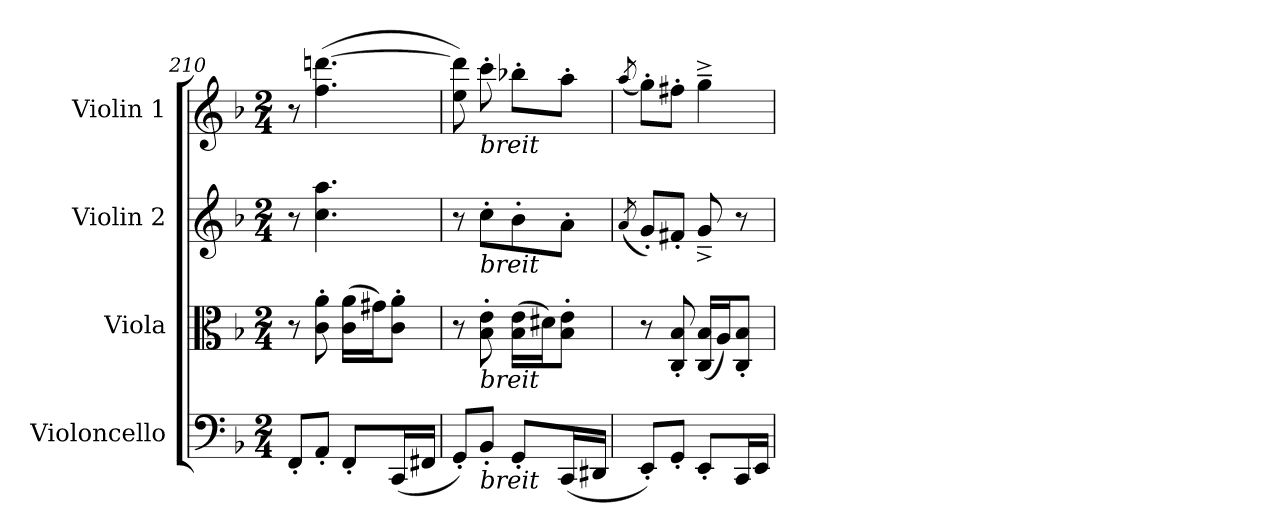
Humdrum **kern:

**kern	**kern	**kern	**kern
*part4	*part3	*part2	*part1
*staff4	*staff3	*staff2	*staff1
*I"Violoncello	*I"Viola	*I"Violin 2	*I"Violin 1
*I'Vc	*I'Vla	*I'Vln	*I'Vln
!!LO:LB:g=z
*clefF4	*clefC3	*clefG2	*clefG2
*k[b-]	*k[b-]	*k[b-]	*k[b-]
*M2/4	*M2/4	*M2/4	*M2/4
=210	=210	=210	=210
*	*	*^	*
8FF'/L	8r	8r	8ryy	8r
8AA'/J	8c\' 8a\'	4.cc\ 4.aa\	8ryy	(4.ff\ [4.dddn\
8FF'/L	(16c\ 16a\LL	.	4ryy	.
.	16g#X\J)	.	.	.
(16CC/L	8c\' 8a\'J	.	.	.
16FF#X/JJ	.	.	.	.
*	*	*v	*v	*
!!LO:LB:g=z
=211	=211	=211	=211
8GG'/L)	8r	8r	8ee\ 8ddd\])
!	!	!	!LO:TX:b:i:t=breit
!	!	!LO:TX:b:i:t=breit	!
!	!LO:TX:b:i:t=breit	!	!
!LO:TX:b:i:t=breit	!	!	!
8BB-'/J	8B-\' 8e\'	8cc'\L	8ccc'\
8GG'/L	(16B-\ 16e\LL	8b-'\	8bb-X'\L
.	16d#X\J)	.	.
(16CC/L	8B-\' 8e\'J	8a'\J	8aa'\J
16DD#X/JJ	.	.	.
=212	=212	=212	=212
.	.	(8qa/	(8qaa/
8EE'/L)	8r	8g'/L)	8gg'\L)
8GG'/J	8C/' 8B-/'	8f#X'/J	8ff#X'\J
8EE'/L	(16C/ 16B-/LL	8g~^/	4gg~^\
.	16A/J)	.	.
16CC/L	8C/' 8B-/'J	8r	.
16EE/JJ	.	.	.
=	=	=	=
*-	*-	*-	*-
